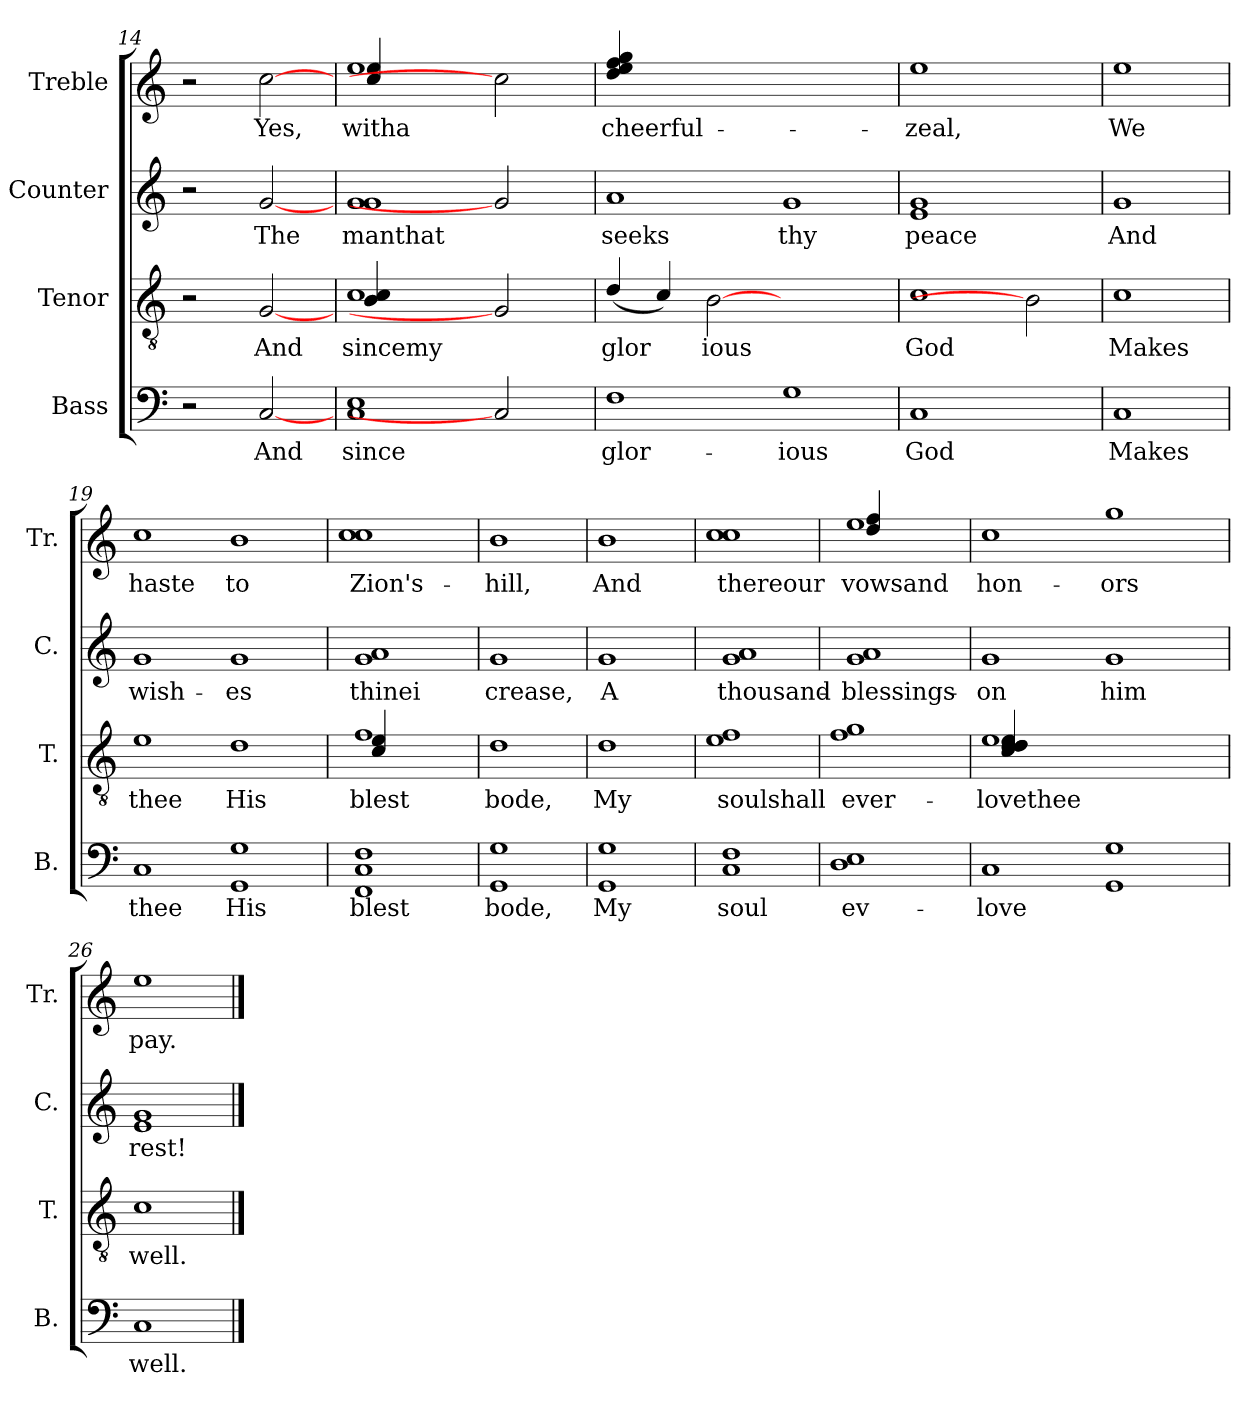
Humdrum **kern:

**kern	**text	**kern	**text	**kern	**text	**kern	**text
*part4	*part4	*part3	*part3	*part2	*part2	*part1	*part1
*staff4	*staff4	*staff3	*staff3	*staff2	*staff2	*staff1	*staff1
*I"Bass	*	*I"Tenor	*	*I"Counter	*	*I"Treble	*
*I'B.	*	*I'T.	*	*I'C.	*	*I'Tr.	*
!!LO:PB:g=z
*clefF4	*	*clefGv2	*	*clefG2	*	*clefG2	*
*k[]	*	*k[]	*	*k[]	*	*k[]	*
*C:	*	*C:	*	*C:	*	*C:	*
=14	=14	=14	=14	=14	=14	=14	=14
2r	.	2r	.	2r	.	2r	.
!	!LO:LY:a:rj	!	!LO:LY:b:rj	!	!LO:LY:b:rj	!	!LO:LY:b:rj
[2C	And	[2G	And	[2g	The	[2cc	Yes,
=15	=15	=15	=15	=15	=15	=15	=15
!	!LO:LY:a:rj	!	!LO:LY:b:rj	!	!LO:LY:b:rj	!	!LO:LY:b:rj
*	*	*^	*	*	*	*^	*
1C 1E	since	(>1c	4B/ 4c/)	sincemy	1g 1g	manthat	(>1ee	4ee/ 4cc/)	witha
.	.	.	1ryy	.	.	.	.	1ryy	.
2C]	.	2G]	.	.	2g]	.	2cc]	.	.
.	.	.	4ryy	.	.	.	.	4ryy	.
=16	=16	=16	=16	=16	=16	=16	=16	=16	=16
!	!LO:LY:a:rj	!	!	!LO:LY:b:rj	!	!LO:LY:b:rj	!	!	!LO:LY:b:rj
*	*	*v	*v	*	*	*	*v	*v	*
1F	glor-	(>4d/	glor-	1a	seeks	(>(>4ff/> 4ee/> 4dd/> 4gg/>	cheerful-
!	!	!	!LO:LY:b:rj	!	!	!	!
.	.	4c/)	--	.	.	1..ryy	.
!	!	!	!LO:LY:b:rj	!	!	!	!
.	.	[2B	-ious	.	.	.	.
!	!LO:LY:a:rj	!	!	!	!LO:LY:b:rj	!	!
1G	-ious	1ryy	.	1g	thy	.	.
=17	=17	=17	=17	=17	=17	=17	=17
!	!LO:LY:a:rj	!	!LO:LY:b:rj	!	!LO:LY:b:rj	!	!LO:LY:b:rj
1C	God	1c	God	1e 1g	peace	1ee	-zeal,
2ryy	.	2B]	.	2ryy	.	2ryy	.
=18	=18	=18	=18	=18	=18	=18	=18
!	!LO:LY:a:rj	!	!LO:LY:b:rj	!	!LO:LY:b:rj	!	!LO:LY:b:rj
1C	Makes	1c	Makes	1g	And	1ee	We
=19	=19	=19	=19	=19	=19	=19	=19
!	!LO:LY:a:rj	!	!LO:LY:b:rj	!	!LO:LY:b:rj	!	!LO:LY:b:rj
1C	thee	1e	thee	1g	wish-	1cc	haste
!	!LO:LY:a:rj	!	!LO:LY:b:rj	!	!LO:LY:b:rj	!	!LO:LY:b:rj
1G 1GG	His	1d	His	1g	-es	1b	to
=20	=20	=20	=20	=20	=20	=20	=20
!	!LO:LY:a:rj	!	!LO:LY:b:rj	!	!LO:LY:b:rj	!	!LO:LY:b:rj
*	*	*^	*	*	*	*	*
1F 1FF 1C	blest	1f	(>4e/ 4c/	blest	1a 1g	thinei	1cc 1cc	Zion's-
.	.	.	2.ryy	.	.	.	.	.
=21	=21	=21	=21	=21	=21	=21	=21	=21
!	!LO:LY:a:rj	!	!	!LO:LY:b:rj	!	!LO:LY:b:rj	!	!LO:LY:b:rj
*	*	*v	*v	*	*	*	*	*
1GG 1G	bode,	1d	bode,	1g	crease,	1b	-hill,
=22	=22	=22	=22	=22	=22	=22	=22
!	!LO:LY:a:rj	!	!LO:LY:b:rj	!	!LO:LY:b:rj	!	!LO:LY:b:rj
1GG 1G	My	1d	My	1g	A	1b	And
=23	=23	=23	=23	=23	=23	=23	=23
!	!LO:LY:a:rj	!	!LO:LY:b:rj	!	!LO:LY:b:rj	!	!LO:LY:b:rj
1C 1F	soul	1e 1f	soulshall	1g 1a	thousand-	1cc 1cc	thereour
=24	=24	=24	=24	=24	=24	=24	=24
!	!LO:LY:a:rj	!	!LO:LY:b:rj	!	!LO:LY:b:rj	!	!LO:LY:b:rj
*	*	*	*	*	*	*^	*
1E 1D	ev-	1g 1f	ever-	1g 1a	-blessings-	1ee	(>4ff/ 4dd/	vowsand
.	.	.	.	.	.	.	2.ryy	.
=25	=25	=25	=25	=25	=25	=25	=25	=25
!	!LO:LY:a:rj	!	!LO:LY:b:rj	!	!LO:LY:b:rj	!	!	!LO:LY:b:rj
*	*	*^	*	*	*	*v	*v	*
1C	-love	1e	4e/ 4d/ 4d/ 4c/ 4d/	-lovethee	1g	-on	1cc	hon-
.	.	.	1ryy	.	.	.	.	.
!	!LO:LY:a:rj	!	!	!	!	!LO:LY:b:rj	!	!LO:LY:b:rj
1G 1GG	.	1ryy	.	.	1g	him	1gg	-ors
.	.	.	2.ryy	.	.	.	.	.
=26	=26	=26	=26	=26	=26	=26	=26	=26
!	!LO:LY:a:rj	!	!	!LO:LY:b:rj	!	!LO:LY:b:rj	!	!LO:LY:b:rj
*	*	*v	*v	*	*	*	*	*
1C	well.	1c	well.	1e 1g	rest!	1ee	pay.
==	==	==	==	==	==	==	==
*-	*-	*-	*-	*-	*-	*-	*-
